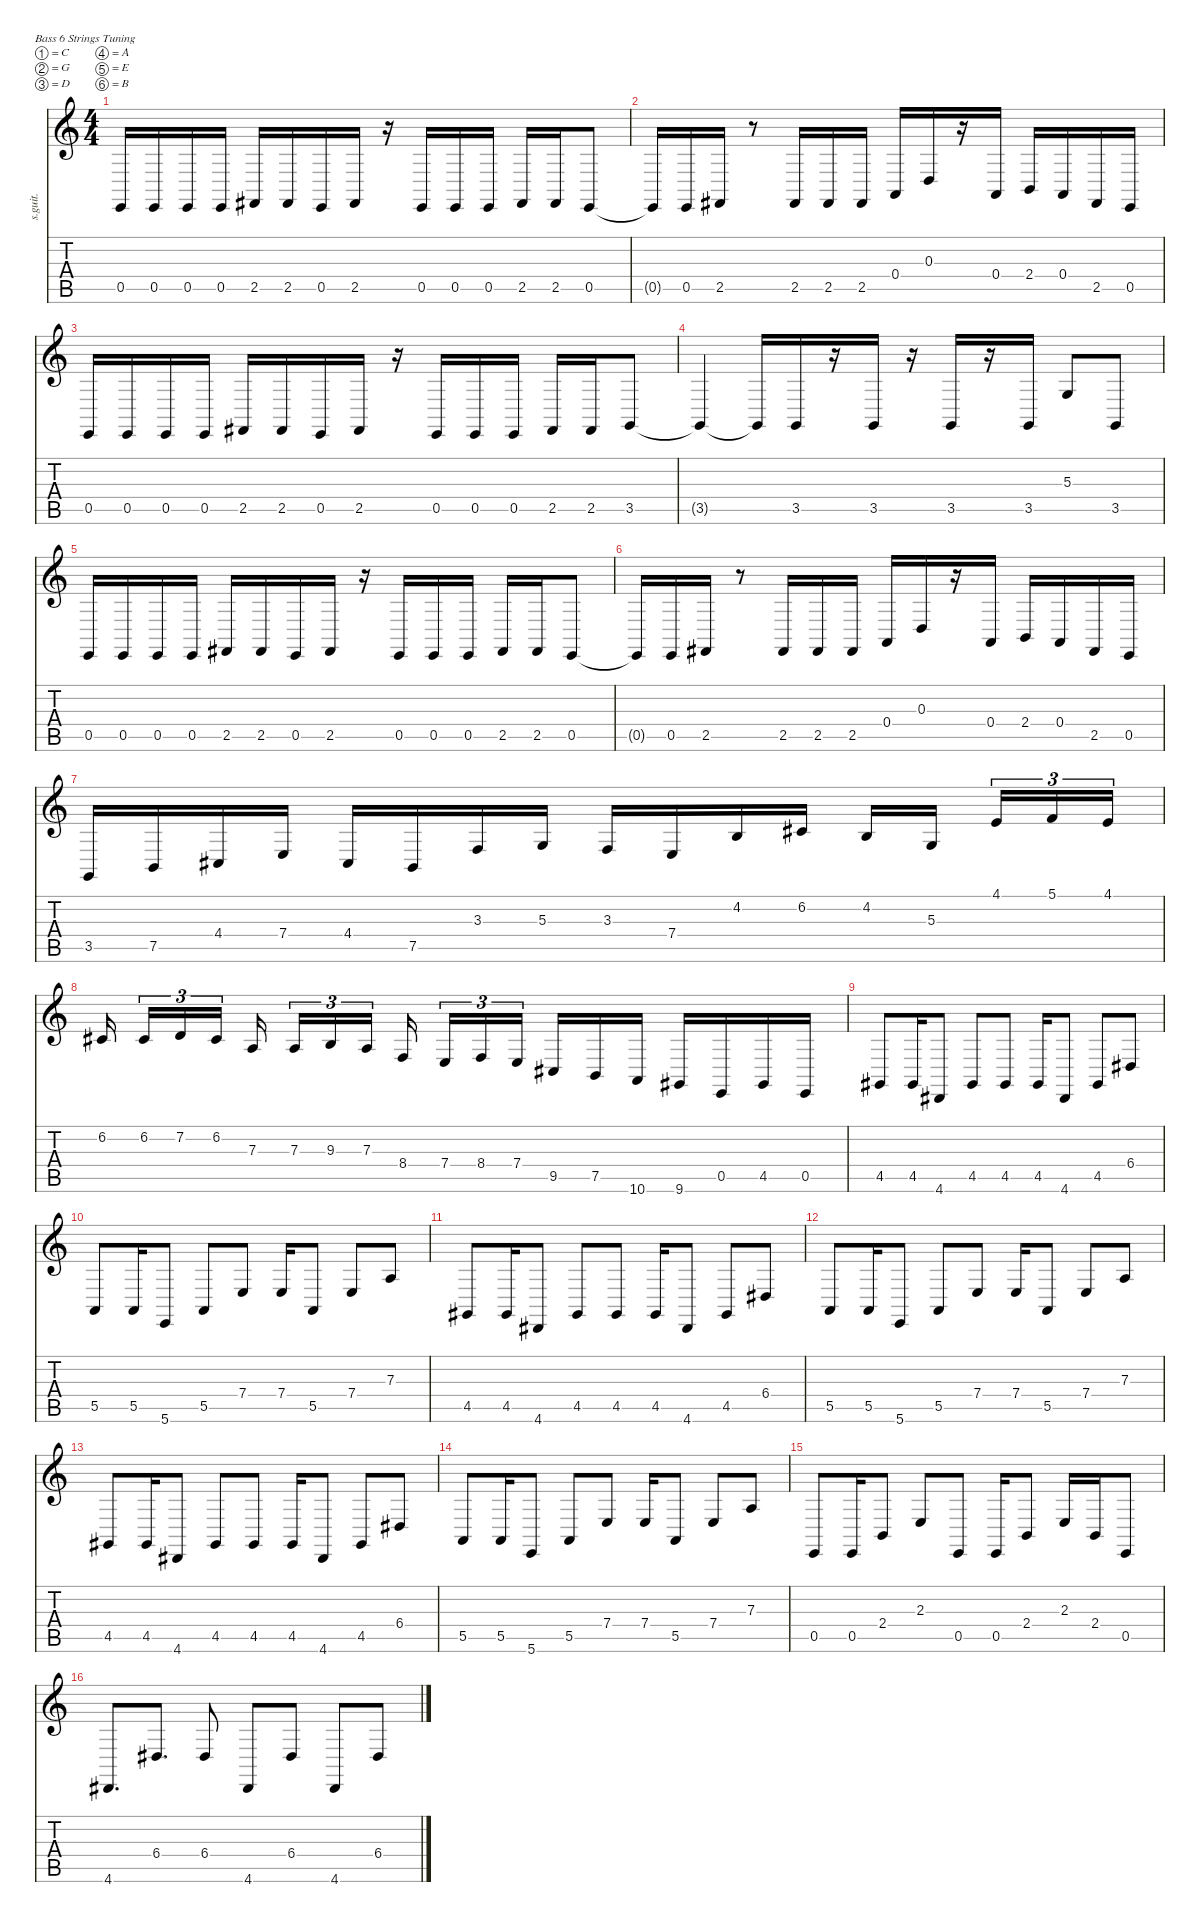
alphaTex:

\defaultSystemsLayout 4
\hideDynamics
\bracketExtendMode nobrackets
\track ("bass" "s.guit.") {instrument electricbassfinger}
\staff {score tabs}
\tuning (C3 G2 D2 A1 E1 B0)
\ts (4 4)
\tempo (128 hide)
\clef g2
\ks c
0.5.16{dy f} 0.5.16 0.5.16 0.5.16 2.5{acc #}.16 2.5{acc #}.16 0.5.16 2.5{acc #}.16 r.16 0.5.16 0.5.16 0.5.16 2.5{acc #}.16 2.5{acc #}.16 0.5.8 |
0.5{t}.16 0.5.16 2.5{acc #}.16 r.8 2.5{acc #}.16 2.5{acc #}.16 2.5{acc #}.16 0.4.16 0.3.16 r.16 0.4.16 2.4.16 0.4.16 2.5{acc #}.16 0.5.16 |
0.5.16 0.5.16 0.5.16 0.5.16 2.5{acc #}.16 2.5{acc #}.16 0.5.16 2.5{acc #}.16 r.16 0.5.16 0.5.16 0.5.16 2.5{acc #}.16 2.5{acc #}.16 3.5.8 |
3.5{t}.4 3.5{t}.16 3.5.16 r.16 3.5.16 r.16 3.5.16 r.16 3.5.16 5.3.8 3.5.8 |
0.5.16 0.5.16 0.5.16 0.5.16 2.5{acc #}.16 2.5{acc #}.16 0.5.16 2.5{acc #}.16 r.16 0.5.16 0.5.16 0.5.16 2.5{acc #}.16 2.5{acc #}.16 0.5.8 |
0.5{t}.16 0.5.16 2.5{acc #}.16 r.8 2.5{acc #}.16 2.5{acc #}.16 2.5{acc #}.16 0.4.16 0.3.16 r.16 0.4.16 2.4.16 0.4.16 2.5{acc #}.16 0.5.16 |
3.5.16 7.5.16 4.4{acc #}.16 7.4.16 4.4{acc #}.16 7.5.16 3.3.16 5.3.16 3.3.16 7.4.16 4.2.16 6.2{acc #}.16 4.2.16 5.3.16 4.1.16{tu (3 2)} 5.1.16{tu (3 2)} 4.1.16{tu (3 2)} |
6.2{acc #}.16 6.2{acc #}.16{tu (3 2)} 7.2.16{tu (3 2)} 6.2{acc #}.16{tu (3 2)} 7.3.16 7.3.16{tu (3 2)} 9.3.16{tu (3 2)} 7.3.16{tu (3 2)} 8.4.16 7.4.16{tu (3 2)} 8.4.16{tu (3 2)} 7.4.16{tu (3 2)} 9.5{acc #}.16 7.5.16 10.6.16 9.6{acc #}.16 0.5.16 4.5{acc #}.16 0.5.16 |
4.5{acc #}.8 4.5{acc #}.16 4.6{acc #}.8 4.5{acc #}.8 4.5{acc #}.8 4.5{acc #}.16 4.6{acc #}.8 4.5{acc #}.8 6.4{acc #}.8 |
5.5.8 5.5.16 5.6.8 5.5.8 7.4.8 7.4.16 5.5.8 7.4.8 7.3.8 |
4.5{acc #}.8 4.5{acc #}.16 4.6{acc #}.8 4.5{acc #}.8 4.5{acc #}.8 4.5{acc #}.16 4.6{acc #}.8 4.5{acc #}.8 6.4{acc #}.8 |
5.5.8 5.5.16 5.6.8 5.5.8 7.4.8 7.4.16 5.5.8 7.4.8 7.3.8 |
4.5{acc #}.8 4.5{acc #}.16 4.6{acc #}.8 4.5{acc #}.8 4.5{acc #}.8 4.5{acc #}.16 4.6{acc #}.8 4.5{acc #}.8 6.4{acc #}.8 |
5.5.8 5.5.16 5.6.8 5.5.8 7.4.8 7.4.16 5.5.8 7.4.8 7.3.8 |
0.5.8 0.5.16 2.4.8 2.3.8 0.5.8 0.5.16 2.4.8 2.3.16 2.4.16 0.5.8 |
4.6{acc #}.8{d} 6.4{acc #}.8{d} 6.4{acc #}.8 4.6{acc #}.8 6.4{acc #}.8 4.6{acc #}.8 6.4{acc #}.8
